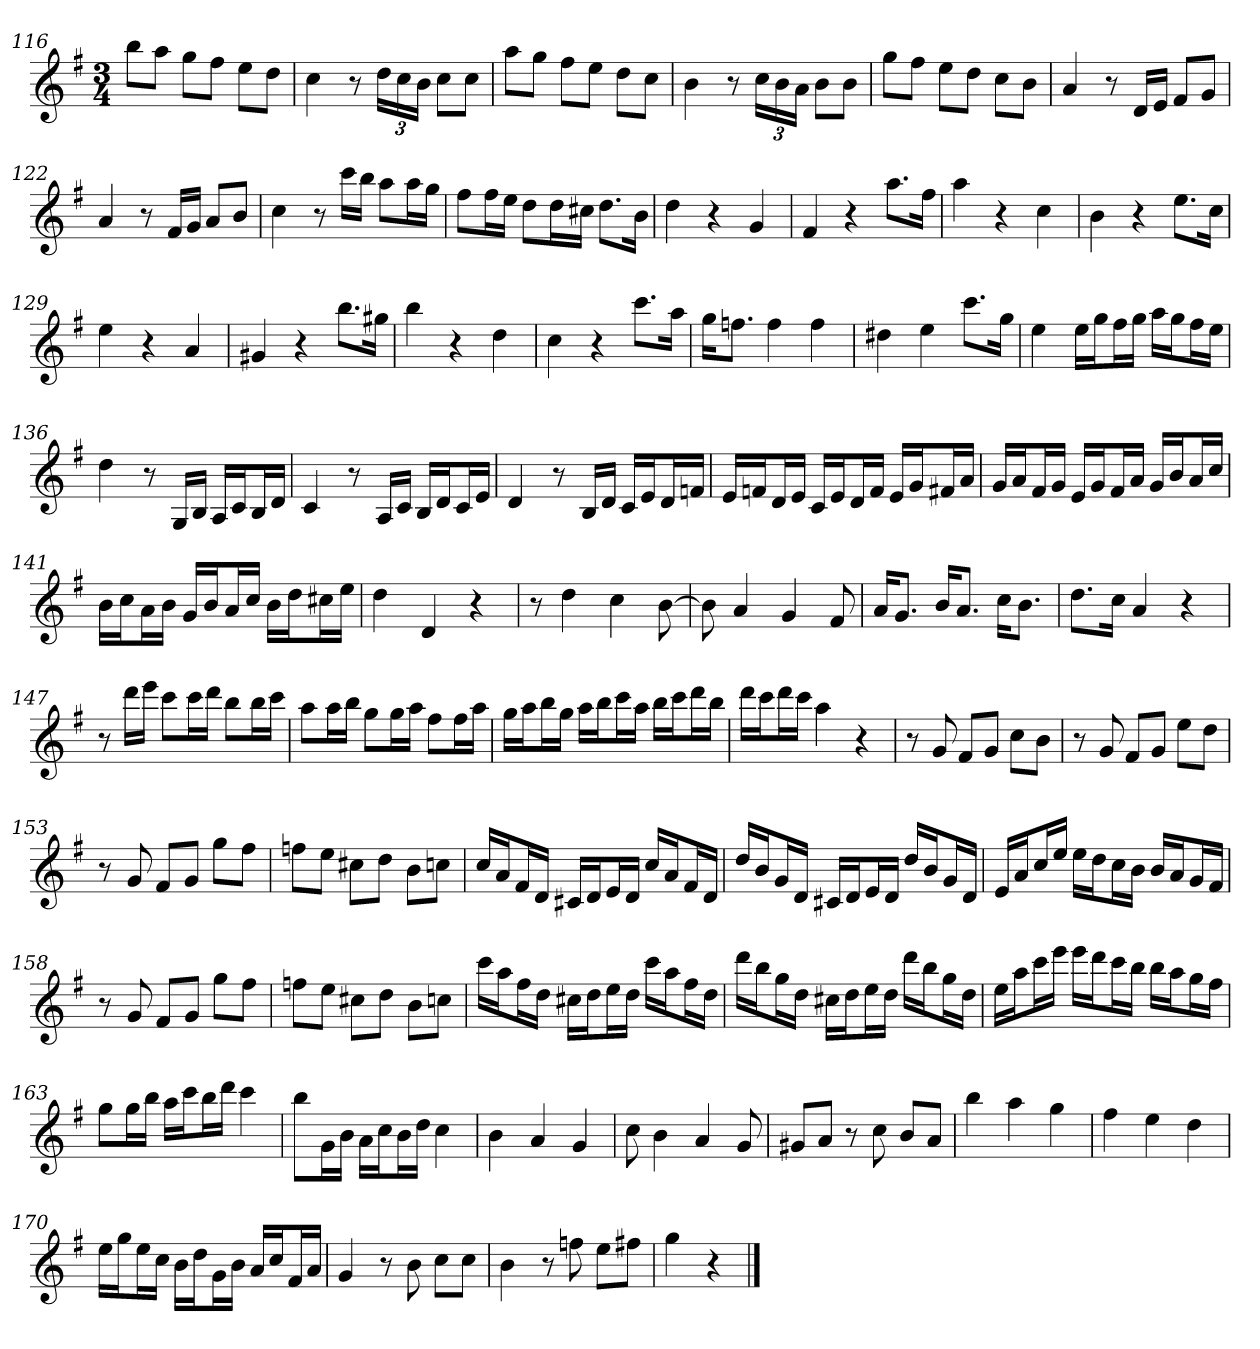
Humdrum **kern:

**kern
*part1
*staff1
*clefG2
*k[f#]
*G:
*M3/4
=116
8bb\L
8aa\J
8gg\L
8ff#\J
8ee\L
8dd\J
=117
4cc
8r
24dd\LL
24cc\
24b\JJ
8cc\L
8cc\J
=118
8aa\L
8gg\J
8ff#\L
8ee\J
8dd\L
8cc\J
=119
4b
8r
24cc\LL
24b\
24a\JJ
8b\L
8b\J
=120
8gg\L
8ff#\J
8ee\L
8dd\J
8cc\L
8b\J
=121
4a
8r
16d/LL
16e/JJ
8f#/L
8g/J
=122
4a
8r
16f#/LL
16g/JJ
8a/L
8b/J
=123
4cc
8r
16ccc\LL
16bb\JJ
8aa\L
16aa\L
16gg\JJ
=124
8ff#\L
16ff#\L
16ee\JJ
8dd\L
16dd\L
16cc#X\JJ
8.dd\L
16b\Jk
=125
4dd
4r
4g
=126
4f#
4r
8.aa\L
16ff#\Jk
=127
4aa
4r
4cc
=128
4b
4r
8.ee\L
16cc\Jk
=129
4ee
4r
4a
=130
4g#X
4r
8.bb\L
16gg#X\Jk
=131
4bb
4r
4dd
=132
4cc
4r
8.ccc\L
16aa\Jk
=133
16gg\KL
8.ffn\J
4ff
4ff
=134
4dd#X
4ee
8.ccc\L
16gg\Jk
=135
4ee
16ee\LL
16gg\J
16ff#\L
16gg\JJ
16aa\LL
16gg\J
16ff#\L
16ee\JJ
=136
4dd
8r
16G/LL
16B/JJ
16A/LL
16c/J
16B/L
16d/JJ
=137
4c
8r
16A/LL
16c/JJ
16B/LL
16d/J
16c/L
16e/JJ
=138
4d
8r
16B/LL
16d/JJ
16c/LL
16e/J
16d/L
16fn/JJ
=139
16e/LL
16fn/J
16d/L
16e/JJ
16c/LL
16e/J
16d/L
16f/JJ
16e/LL
16g/J
16f#X/L
16a/JJ
=140
16g/LL
16a/J
16f#/L
16g/JJ
16e/LL
16g/J
16f#/L
16a/JJ
16g/LL
16b/J
16a/L
16cc/JJ
=141
16b\LL
16cc\J
16a\L
16b\JJ
16g/LL
16b/J
16a/L
16cc/JJ
16b\LL
16dd\J
16cc#X\L
16ee\JJ
=142
4dd
4d
4r
=143
8r
4dd
4cc
[8b
=144
8b]
4a
4g
8f#
=145
16a/KL
8.g/J
16b/KL
8.a/J
16cc\KL
8.b\J
=146
8.dd\L
16cc\Jk
4a
4r
=147
8r
16ddd\LL
16eee\JJ
8ccc\L
16ccc\L
16ddd\JJ
8bb\L
16bb\L
16ccc\JJ
=148
8aa\L
16aa\L
16bb\JJ
8gg\L
16gg\L
16aa\JJ
8ff#\L
16ff#\L
16aa\JJ
=149
16gg\LL
16aa\J
16bb\L
16gg\JJ
16aa\LL
16bb\J
16ccc\L
16aa\JJ
16bb\LL
16ccc\J
16ddd\L
16bb\JJ
=150
16ddd\LL
16ccc\J
16ddd\L
16ccc\JJ
4aa
4r
=151
8r
8g
8f#/L
8g/J
8cc\L
8b\J
=152
8r
8g
8f#/L
8g/J
8ee\L
8dd\J
=153
8r
8g
8f#/L
8g/J
8gg\L
8ff#\J
=154
8ffn\L
8ee\J
8cc#X\L
8dd\J
8b\L
8ccn\J
=155
16cc/LL
16a/J
16f#/L
16d/JJ
16c#X/LL
16d/J
16e/L
16d/JJ
16cc/LL
16a/J
16f#/L
16d/JJ
=156
16dd/LL
16b/J
16g/L
16d/JJ
16c#X/LL
16d/J
16e/L
16d/JJ
16dd/LL
16b/J
16g/L
16d/JJ
=157
16e/LL
16a/J
16cc/L
16ee/JJ
16ee\LL
16dd\J
16cc\L
16b\JJ
16b/LL
16a/J
16g/L
16f#/JJ
=158
8r
8g
8f#/L
8g/J
8gg\L
8ff#\J
=159
8ffn\L
8ee\J
8cc#X\L
8dd\J
8b\L
8ccn\J
=160
16ccc\LL
16aa\J
16ff#\L
16dd\JJ
16cc#X\LL
16dd\J
16ee\L
16dd\JJ
16ccc\LL
16aa\J
16ff#\L
16dd\JJ
=161
16ddd\LL
16bb\J
16gg\L
16dd\JJ
16cc#X\LL
16dd\J
16ee\L
16dd\JJ
16ddd\LL
16bb\J
16gg\L
16dd\JJ
=162
16ee\LL
16aa\J
16ccc\L
16eee\JJ
16eee\LL
16ddd\J
16ccc\L
16bb\JJ
16bb\LL
16aa\J
16gg\L
16ff#\JJ
=163
8gg\L
16gg\L
16bb\JJ
16aa\LL
16ccc\J
16bb\L
16ddd\JJ
4ccc
=164
8bb\L
16g\L
16b\JJ
16a\LL
16cc\J
16b\L
16dd\JJ
4cc
=165
4b
4a
4g
=166
8cc
4b
4a
8g
=167
8g#X/L
8a/J
8r
8cc
8b/L
8a/J
=168
4bb
4aa
4gg
=169
4ff#
4ee
4dd
=170
16ee\LL
16gg\J
16ee\L
16cc\JJ
16b\LL
16dd\J
16g\L
16b\JJ
16a/LL
16cc/J
16f#/L
16a/JJ
=171
4g
8r
8b
8cc\L
8cc\J
=172
4b
8r
8ffn
8ee\L
8ff#X\J
=173
4gg
4r
==
*-
